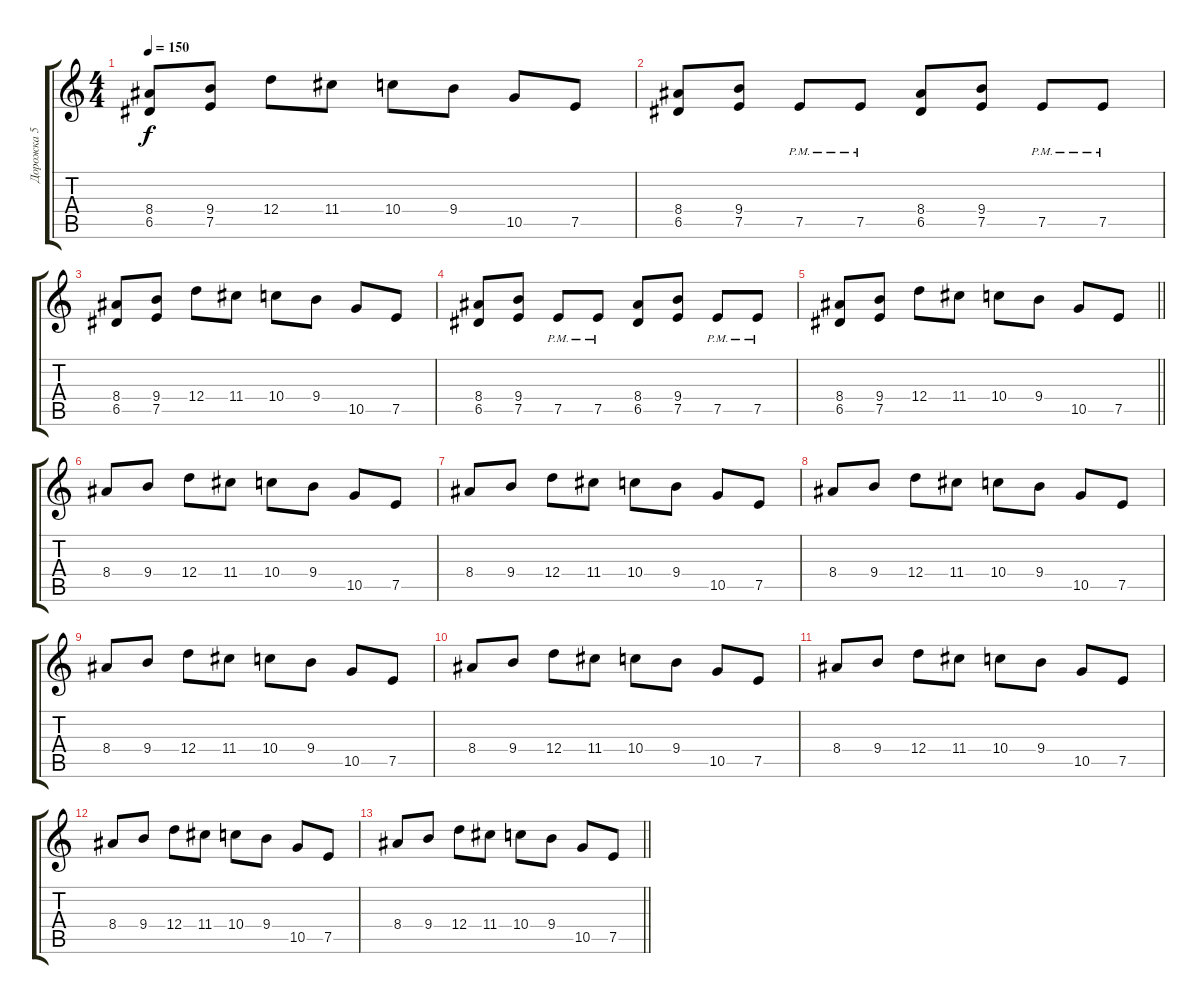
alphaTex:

\track ("Дорожка 5" "Дорожка 5") {instrument distortionguitar}
\staff {score tabs}
\tuning (E4 B3 G3 D3 A2 E2) {hide}
\ts (4 4)
\tempo 150
\clef g2
\ks c
(8.4 6.5).8{dy f} (9.4 7.5).8 12.4.8 11.4.8 10.4.8 9.4.8 10.5.8 7.5.8 |
(8.4 6.5).8 (9.4 7.5).8 7.5{pm}.8 7.5{pm}.8 (8.4 6.5).8 (9.4 7.5).8 7.5{pm}.8 7.5{pm}.8 |
(8.4 6.5).8 (9.4 7.5).8 12.4.8 11.4.8 10.4.8 9.4.8 10.5.8 7.5.8 |
(8.4 6.5).8 (9.4 7.5).8 7.5{pm}.8 7.5{pm}.8 (8.4 6.5).8 (9.4 7.5).8 7.5{pm}.8 7.5{pm}.8 |
\barLineRight lightlight
(8.4 6.5).8 (9.4 7.5).8 12.4.8 11.4.8 10.4.8 9.4.8 10.5.8 7.5.8 |
8.4.8 9.4.8 12.4.8 11.4.8 10.4.8 9.4.8 10.5.8 7.5.8 |
8.4.8 9.4.8 12.4.8 11.4.8 10.4.8 9.4.8 10.5.8 7.5.8 |
8.4.8 9.4.8 12.4.8 11.4.8 10.4.8 9.4.8 10.5.8 7.5.8 |
8.4.8 9.4.8 12.4.8 11.4.8 10.4.8 9.4.8 10.5.8 7.5.8 |
8.4.8 9.4.8 12.4.8 11.4.8 10.4.8 9.4.8 10.5.8 7.5.8 |
8.4.8 9.4.8 12.4.8 11.4.8 10.4.8 9.4.8 10.5.8 7.5.8 |
8.4.8 9.4.8 12.4.8 11.4.8 10.4.8 9.4.8 10.5.8 7.5.8 |
\barLineRight lightlight
8.4.8 9.4.8 12.4.8 11.4.8 10.4.8 9.4.8 10.5.8 7.5.8
